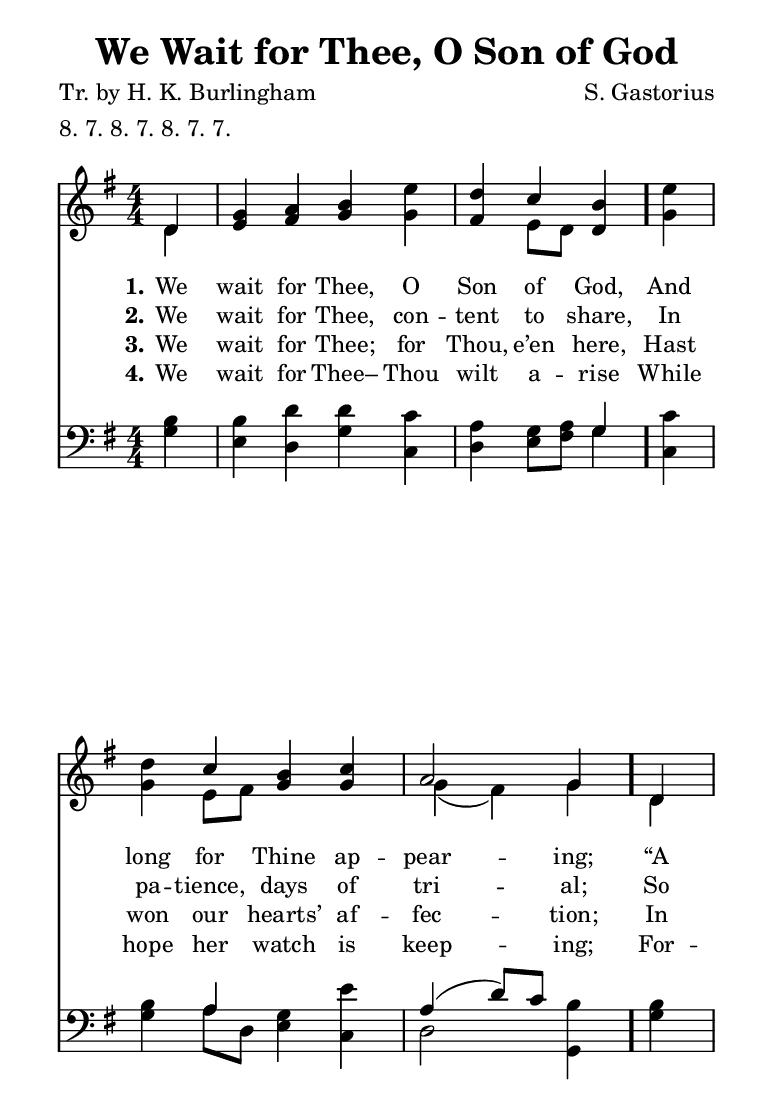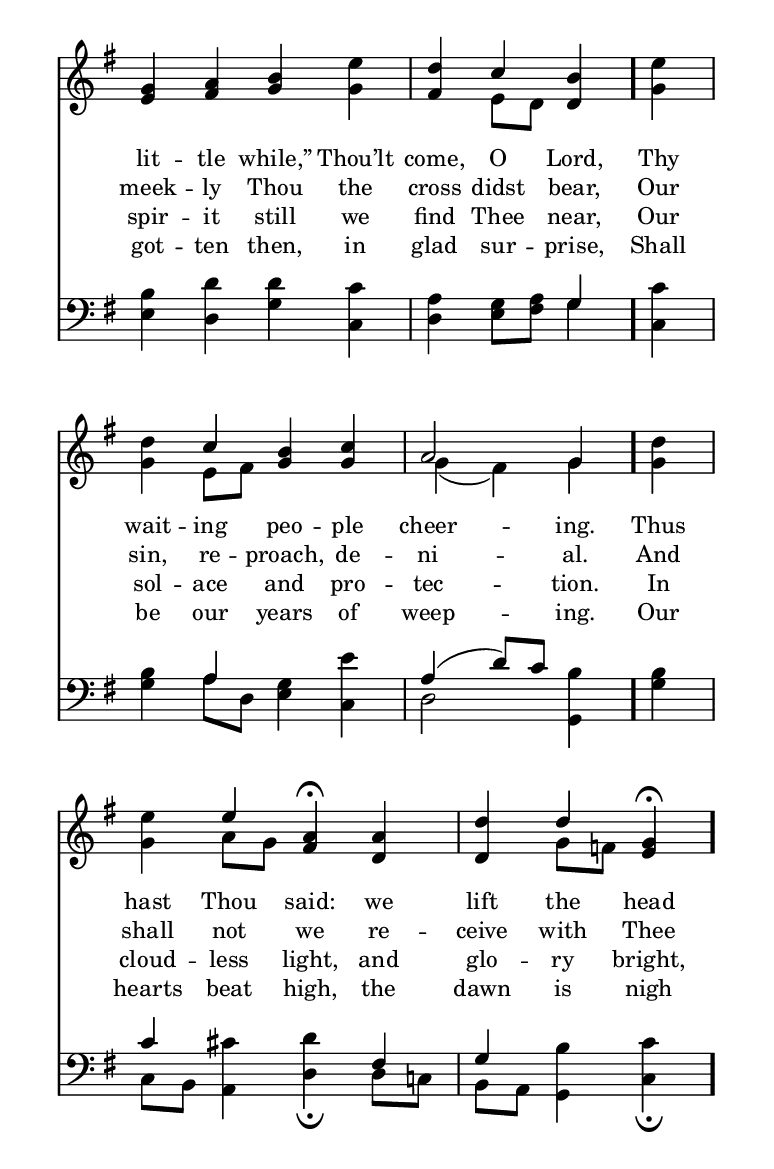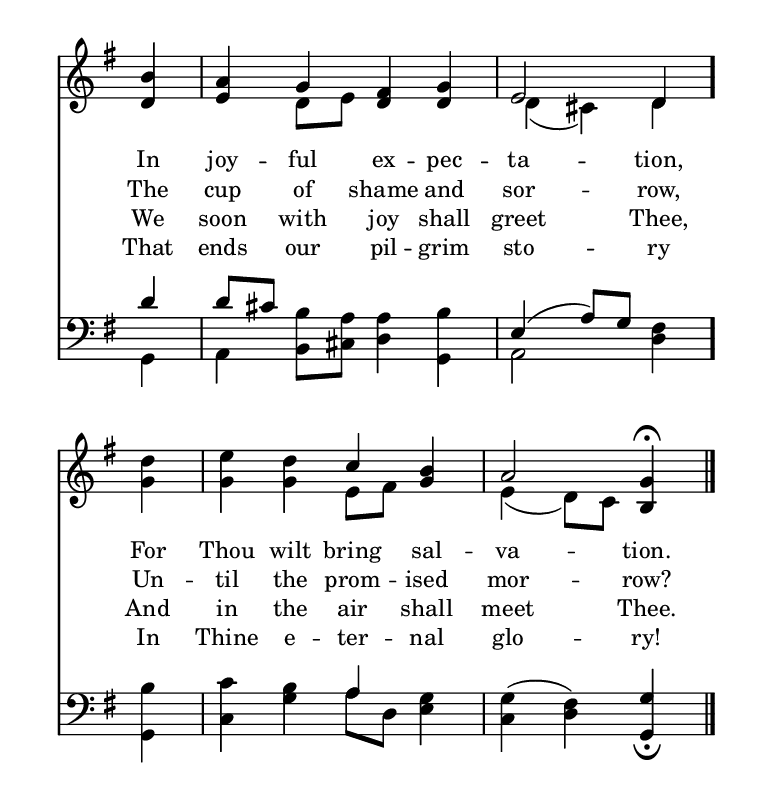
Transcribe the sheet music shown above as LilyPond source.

\include "common/global.ily"
\paper {
  \include "common/paper.ily"
}

\header{
  hymnnumber = "281"
  title = "We Wait for Thee, O Son of God"
  tunename = "Jena"
  meter = "8. 7. 8. 7. 8. 7. 7."
  poet = "Tr. by H. K. Burlingham"
  composer = "S. Gastorius"
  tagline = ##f
}

ta = { \tempo 4=80 }
tb = { \tempo 4=40 }

global = {
  \include "common/overrides.ily"
  \override Staff.TimeSignature.style = #'numbered
  \time 4/4
  \override Score.MetronomeMark.transparent = ##t % hide all fermata changes too
  \ta
  \key g \major
  \partial 4
  \autoBeamOff
}

notesSoprano = {
\global
\relative c' {

  d4 | g a b e | d c b
  e4 | d c b c | a2 g4
  d4 | g a b e | d c b
  e4 | d c b c | a2 g4
  d'4 | e e \tb a,\fermata \ta a | d d \tb g,\fermata \ta
  b4 | a g fis g | e2 d4
  d'4 | e d c b | a2 \tb g4\fermata \ta

  \bar "|."

}
}

notesAlto = {
\global
\relative e' {

  d4 | e4 fis g g | fis e8[ d] d4
  g4 | g e8[ fis] g4 g | g( fis) g
  d4 | e4 fis g g | fis e8[ d] d4
  g4 | g e8[ fis] g4 g | g( fis) g
  g4 | g a8[ g] fis4 d | d g8[ f] e4
  d4 | e d8[ e] d4 d | d( cis) d
  g4 | g g e8[ fis] g4 | e( d8)[ c] b4

}
}

notesTenor = {
\global
\relative a {

  b4 | b d d c | a g8[ a] g4
  c4 | b a g e' a,( d8)[ c] b4
  b4 | b d d c | a g8[ a] g4
  c4 | b a g e' a,( d8)[ c] b4
  b4 | c cis d fis, | g b c
  d4 | d8[ cis] b[ a] a4 b | e,( a8)[ g] fis4
  b4 | c b a g | g( fis) g

}
}

notesBass = {
\global
\relative f {

  g4 | e d g c, | d e8[ fis] g4
  c,4 | g' a8[ d,] e4 c | d2 g,4
  g'4 | e d g c, | d e8[ fis] g4
  c,4 | g' a8[ d,] e4 c | d2 g,4
  g'4 | c,8[ b] a4 d_\fermata d8[ c!] | b[ a] g4 c_\fermata
  g4 | a b8[ cis] d4 g, | a2 d4
  g,4 | c g' a8[ d,] e4 | c( d) g,_\fermata

}
}

wordsA = \lyricmode {
\set stanza = "1."

We wait for Thee, O Son of God, \bar "."
And long for Thine ap -- pear -- ing; \bar "."
“A lit -- tle while,” Thou’lt come, O Lord, \bar "."
Thy wait -- ing peo -- ple cheer -- ing. \bar "."
Thus hast Thou said: we lift the head \bar "."
In joy -- ful ex -- pec -- ta -- tion, \bar "."
For Thou wilt bring sal -- va -- tion. \bar "."

}

wordsB = \lyricmode {
\set stanza = "2."

We wait for Thee, con -- tent to share,
In pa -- tience, days of tri -- al;
So meek -- ly Thou the cross didst bear,
Our sin, re -- proach, de -- ni -- al.
And shall not we re -- ceive with Thee
The cup of shame and sor -- row,
Un -- til the prom -- ised mor -- row?

}

wordsC = \lyricmode {
\set stanza = "3."

We wait for Thee; for Thou, e’en here,
Hast won our hearts’ af -- fec -- tion;
In spir -- it still we find Thee near,
Our sol -- ace and pro -- tec -- tion.
In cloud -- less light, and glo -- ry bright,
We soon with joy shall greet Thee,
And in the air shall meet Thee.

}

wordsD = \lyricmode {
\set stanza = "4."

We wait for Thee– Thou wilt a -- rise
While hope her watch is keep -- ing;
For -- got -- ten then, in glad sur -- prise,
Shall be our years of weep -- ing.
Our hearts beat high, the dawn is nigh
That ends our pil -- grim sto -- ry
In Thine e -- ter -- nal glo -- ry!

}

\score {
  \context ChoirStaff <<
    \context Staff = upper <<
      \set Staff.autoBeaming = ##f
      \set ChoirStaff.systemStartDelimiter = #'SystemStartBar
      \set ChoirStaff.printPartCombineTexts = ##f
      \partcombine #'(2 . 9) \notesSoprano \notesAlto
      \context NullVoice = sopranos { \voiceOne << \notesSoprano >> }
      \context Lyrics = one   \lyricsto sopranos \wordsA
      \context Lyrics = two   \lyricsto sopranos \wordsB
      \context Lyrics = three \lyricsto sopranos \wordsC
      \context Lyrics = four  \lyricsto sopranos \wordsD
    >>
    \context Staff = men <<
      \set Staff.autoBeaming = ##f
      \clef bass
      \set ChoirStaff.printPartCombineTexts = ##f
      \partcombine #'(2 . 9) \notesTenor \notesBass
    >>
  >>
  \layout {
    \include "common/layout.ily"
  }
  \midi{
    \include "common/midi.ily"
  }
}

\version "2.19.49"  % necessary for upgrading to future LilyPond versions.

% vi:set et ts=2 sw=2 ai nocindent syntax=lilypond:
